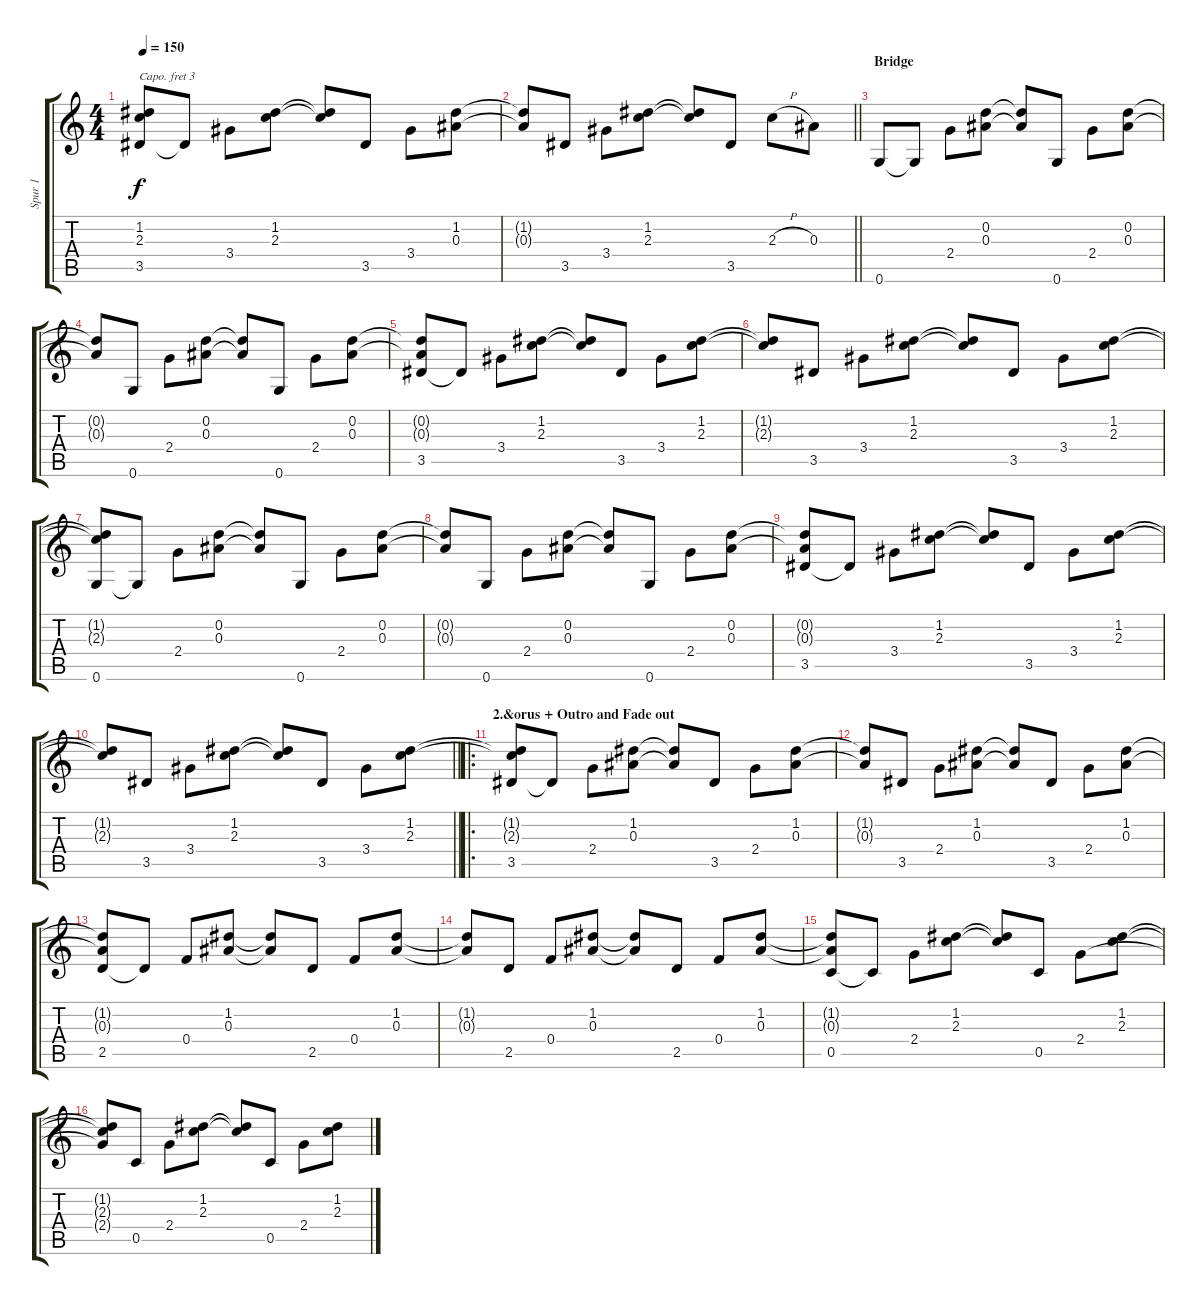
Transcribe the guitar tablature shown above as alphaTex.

\track ("Spur 1" "Spur 1") {instrument acousticguitarsteel}
\staff {score tabs}
\capo 3
\tuning (E4 B3 G3 D3 A2 E2) {hide}
\ts (4 4)
\tempo 150
\clef g2
\ks c
(1.2{t} 2.3{t} 3.5).8{dy f} 3.5{t}.8 3.4.8 (1.2 2.3).8 (1.2{t} 2.3{t}).8 3.5.8 3.4.8 (1.2 0.3).8 |
\barLineRight lightlight
(1.2{t} 0.3{t}).8 3.5.8 3.4.8 (1.2 2.3).8 (1.2{t} 2.3{t}).8 3.5.8 2.3{h}.8 0.3.8 |
\section ("" "Bridge")
0.6.8 0.6{t}.8 2.4.8 (0.2 0.3).8 (0.2{t} 0.3{t}).8 0.6.8 2.4.8 (0.2 0.3).8 |
(0.2{t} 0.3{t}).8 0.6.8 2.4.8 (0.2 0.3).8 (0.2{t} 0.3{t}).8 0.6.8 2.4.8 (0.2 0.3).8 |
(0.2{t} 0.3{t} 3.5).8 3.5{t}.8 3.4.8 (1.2 2.3).8 (1.2{t} 2.3{t}).8 3.5.8 3.4.8 (1.2 2.3).8 |
(1.2{t} 2.3{t}).8 3.5.8 3.4.8 (1.2 2.3).8 (1.2{t} 2.3{t}).8 3.5.8 3.4.8 (1.2 2.3).8 |
(1.2{t} 2.3{t} 0.6).8 0.6{t}.8 2.4.8 (0.2 0.3).8 (0.2{t} 0.3{t}).8 0.6.8 2.4.8 (0.2 0.3).8 |
(0.2{t} 0.3{t}).8 0.6.8 2.4.8 (0.2 0.3).8 (0.2{t} 0.3{t}).8 0.6.8 2.4.8 (0.2 0.3).8 |
(0.2{t} 0.3{t} 3.5).8 3.5{t}.8 3.4.8 (1.2 2.3).8 (1.2{t} 2.3{t}).8 3.5.8 3.4.8 (1.2 2.3).8 |
\barLineRight lightlight
(1.2{t} 2.3{t}).8 3.5.8 3.4.8 (1.2 2.3).8 (1.2{t} 2.3{t}).8 3.5.8 3.4.8 (1.2 2.3).8 |
\ro
\section ("" "2.&orus + Outro and Fade out")
(1.2{t} 2.3{t} 3.5).8 3.5{t}.8 2.4.8 (1.2 0.3).8 (1.2{t} 0.3{t}).8 3.5.8 2.4.8 (1.2 0.3).8 |
(1.2{t} 0.3{t}).8 3.5.8 2.4.8 (1.2 0.3).8 (1.2{t} 0.3{t}).8 3.5.8 2.4.8 (1.2 0.3).8 |
(1.2{t} 0.3{t} 2.5).8 2.5{t}.8 0.4.8 (1.2 0.3).8 (1.2{t} 0.3{t}).8 2.5.8 0.4.8 (1.2 0.3).8 |
(1.2{t} 0.3{t}).8 2.5.8 0.4.8 (1.2 0.3).8 (1.2{t} 0.3{t}).8 2.5.8 0.4.8 (1.2 0.3).8 |
(1.2{t} 0.3{t} 0.5).8 0.5{t}.8 2.4.8 (1.2 2.3).8 (1.2{t} 2.3{t}).8 0.5.8 2.4.8 (1.2 2.3).8 |
(1.2{t} 2.3{t} 2.4{t}).8 0.5.8 2.4.8 (1.2 2.3).8 (1.2{t} 2.3{t}).8 0.5.8 2.4.8 (1.2 2.3).8
